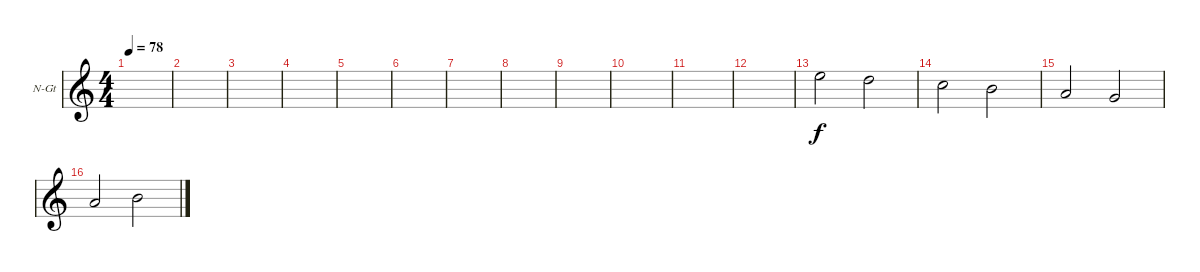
\defaultSystemsLayout 4
\bracketExtendMode groupsimilarinstruments
\firstSystemTrackNameOrientation horizontal
\otherSystemsTrackNameOrientation horizontal
\track ("Nylon Guitar" "N-Gt") {instrument acousticguitarnylon}
\staff {score}
\tuning (E4 B3 G3 D3 A2 E2)
\ts (4 4)
\tempo 78
\clef g2
\ks c
|
|
|
|
|
|
|
|
|
|
|
|
0.1.2 3.2.2 |
1.2.2 0.2.2 |
2.3.2 0.3.2 |
2.3.2 0.2.2
